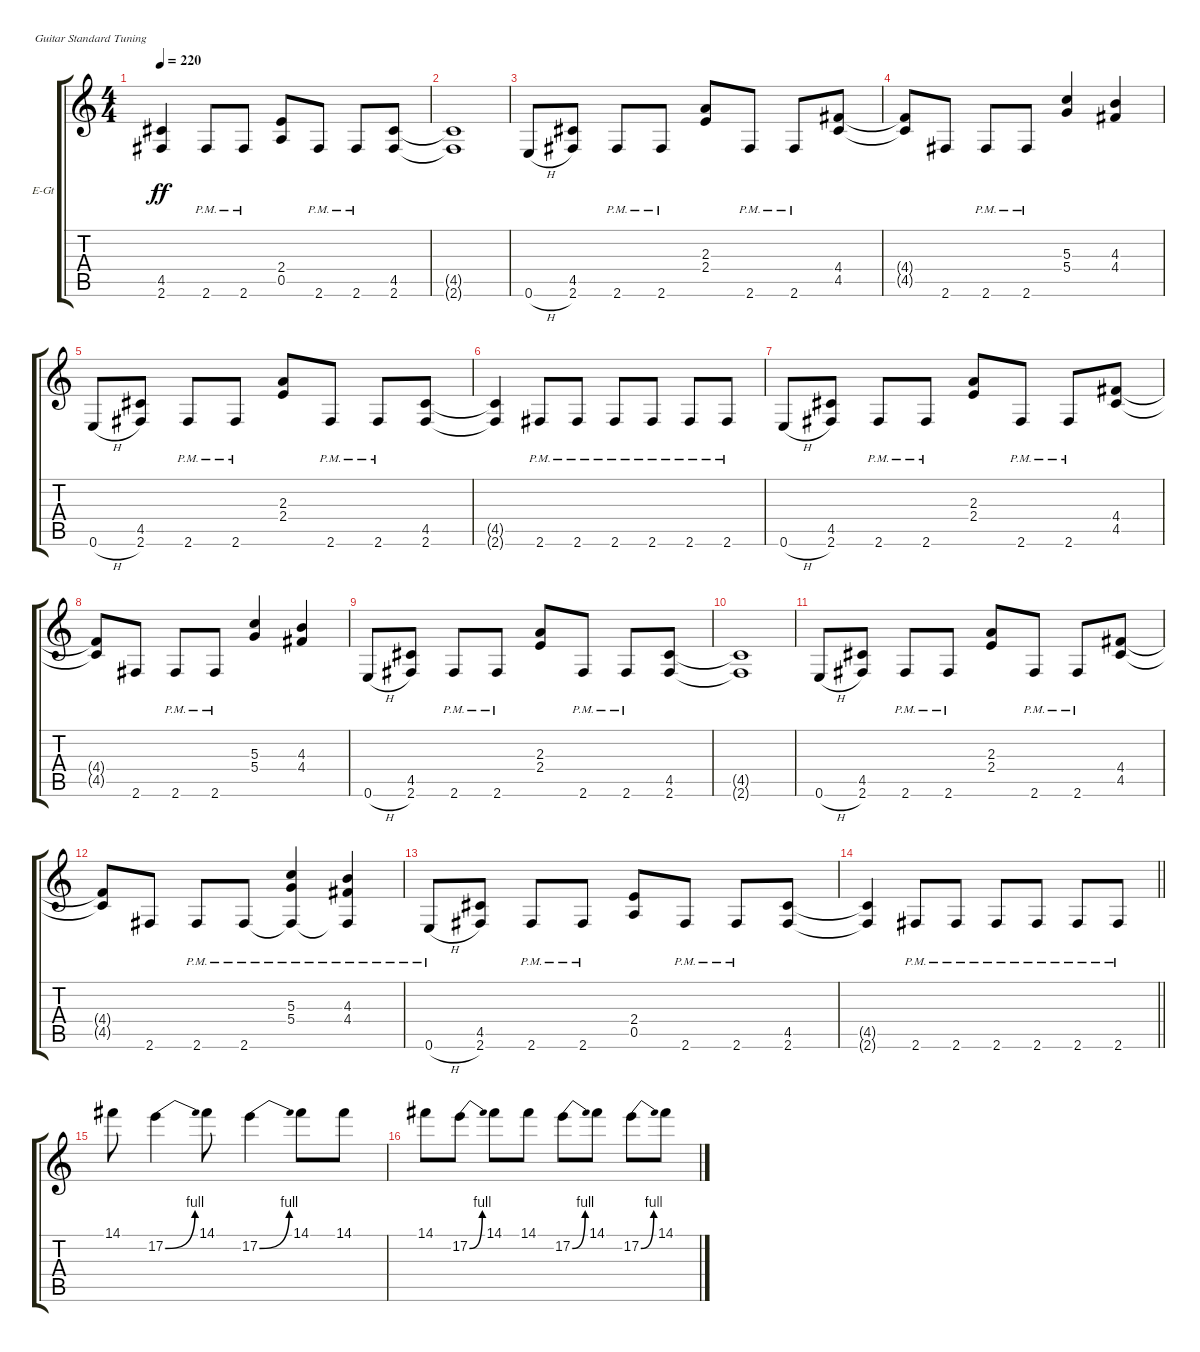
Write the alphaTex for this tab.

\bracketExtendMode groupsimilarinstruments
\firstSystemTrackNameOrientation horizontal
\otherSystemsTrackNameOrientation horizontal
\track ("Wolf Hoffmann" "E-Gt") {instrument distortionguitar}
\staff {score tabs}
\tuning (E4 B3 G3 D3 A2 E2)
\ts (4 4)
\tempo 220
\clef g2
\ks c
(4.5 2.6).4{dy ff} 2.6{pm}.8 2.6{pm}.8 (2.4 0.5).8 2.6{pm}.8 2.6{pm}.8 (4.5 2.6).8 |
(4.5{t} 2.6{t}).1 |
0.6{h}.8 (4.5 2.6).8 2.6{pm}.8 2.6{pm}.8 (2.4 2.3).8 2.6{pm}.8 2.6{pm}.8 (4.4 4.5).8 |
(4.5{t} 4.4{t}).8 2.6.8 2.6{pm}.8 2.6{pm}.8 (5.4 5.3).4 (4.4 4.3).4 |
0.6{h}.8 (4.5 2.6).8 2.6{pm}.8 2.6{pm}.8 (2.4 2.3).8 2.6{pm}.8 2.6{pm}.8 (4.5 2.6).8 |
(4.5{t} 2.6{t}).4 2.6{pm}.8 2.6{pm}.8 2.6{pm}.8 2.6{pm}.8 2.6{pm}.8 2.6{pm}.8 |
0.6{h}.8 (4.5 2.6).8 2.6{pm}.8 2.6{pm}.8 (2.4 2.3).8 2.6{pm}.8 2.6{pm}.8 (4.4 4.5).8 |
(4.5{t} 4.4{t}).8 2.6.8 2.6{pm}.8 2.6{pm}.8 (5.4 5.3).4 (4.4 4.3).4 |
0.6{h}.8 (4.5 2.6).8 2.6{pm}.8 2.6{pm}.8 (2.4 2.3).8 2.6{pm}.8 2.6{pm}.8 (4.5 2.6).8 |
(4.5{t} 2.6{t}).1 |
0.6{h}.8 (4.5 2.6).8 2.6{pm}.8 2.6{pm}.8 (2.4 2.3).8 2.6{pm}.8 2.6{pm}.8 (4.4 4.5).8 |
(4.5{t} 4.4{t}).8 2.6.8 2.6{pm}.8 2.6{pm}.8 (5.4 5.3 2.6{pm t}).4 (4.4 4.3 2.6{pm t}).4 |
0.6{h pm}.8 (4.5 2.6).8 2.6{pm}.8 2.6{pm}.8 (2.4 0.5).8 2.6{pm}.8 2.6{pm}.8 (4.5 2.6).8 |
\barLineRight lightlight
(4.5{t} 2.6{t}).4 2.6{pm}.8 2.6{pm}.8 2.6{pm}.8 2.6{pm}.8 2.6{pm}.8 2.6{pm}.8 |
14.1.8 17.2{be (bend 0 0 60 4)}.4 14.1.8 17.2{be (bend 0 0 60 4)}.4 14.1.8 14.1.8 |
14.1.8 17.2{be (bend 0 0 60 4)}.8 14.1.8 14.1.8 17.2{be (bend 0 0 60 4)}.8 14.1.8 17.2{be (bend 0 0 60 4)}.8 14.1.8
